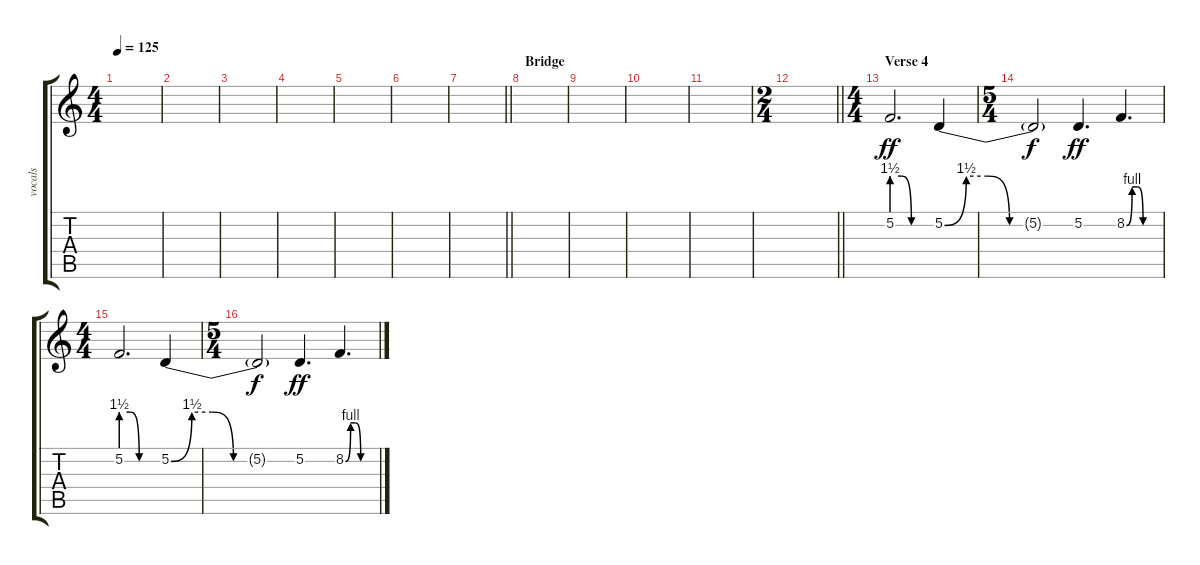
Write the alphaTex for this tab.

\track ("vocals" "vocals") {instrument lead6voice}
\staff {score tabs}
\tuning (D4 A3 F3 C3 G2 D2) {hide}
\ts (4 4)
\tempo 125
\clef g2
\ks c
|
|
|
|
|
|
\barLineRight lightlight
|
\section ("" "Bridge")
|
|
|
|
\ts (2 4)
\barLineRight lightlight
|
\ts (4 4)
\section ("" "Verse 4")
5.2{be (custom 0 6 15 6 30 0 60 0)}.2{d dy ff} 5.2{be (custom 0 0 10 6 20 6 30 0 60 0)}.4 |
\ts (5 4)
5.2{t}.2{dy f} 5.2.4{d dy ff} 8.2{be (custom 0 0 10 4 20 4 30 0 60 0)}.4{d} |
\ts (4 4)
5.2{be (custom 0 6 15 6 30 0 60 0)}.2{d} 5.2{be (custom 0 0 10 6 20 6 30 0 60 0)}.4 |
\ts (5 4)
5.2{t}.2{dy f} 5.2.4{d dy ff} 8.2{be (custom 0 0 10 4 20 4 30 0 60 0)}.4{d}
